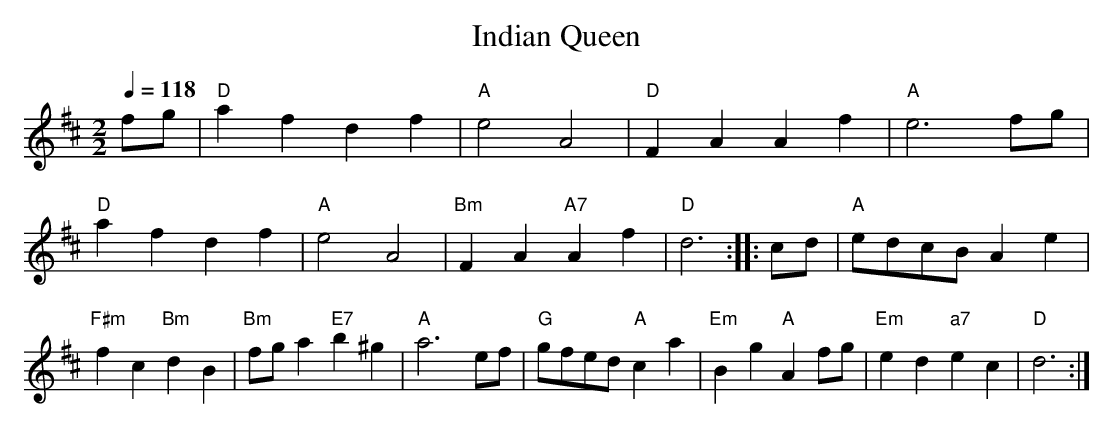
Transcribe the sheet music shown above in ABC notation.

X:1
T:Indian Queen
M:2/2
L:1/8
Q:1/4=118
K:D
fg | "D"a2f2 d2f2 | "A"e4 A4 | "D"F2A2 A2f2 | "A"e6 fg | \
"D"a2f2 d2f2 | "A"e4 A4 | "Bm"F2A2 "A7"A2f2 | "D"d6 :|: \
cd | "A"edcB A2e2 | "F#m"f2c2 "Bm"d2B2 | \
"Bm"fga2 "E7"b2^g2 | "A"a6 ef | \
"G"gfed "A"c2a2 | "Em"B2g2 "A"A2fg | \
"Em"e2d2 "a7"e2c2 | "D"d6 :|
